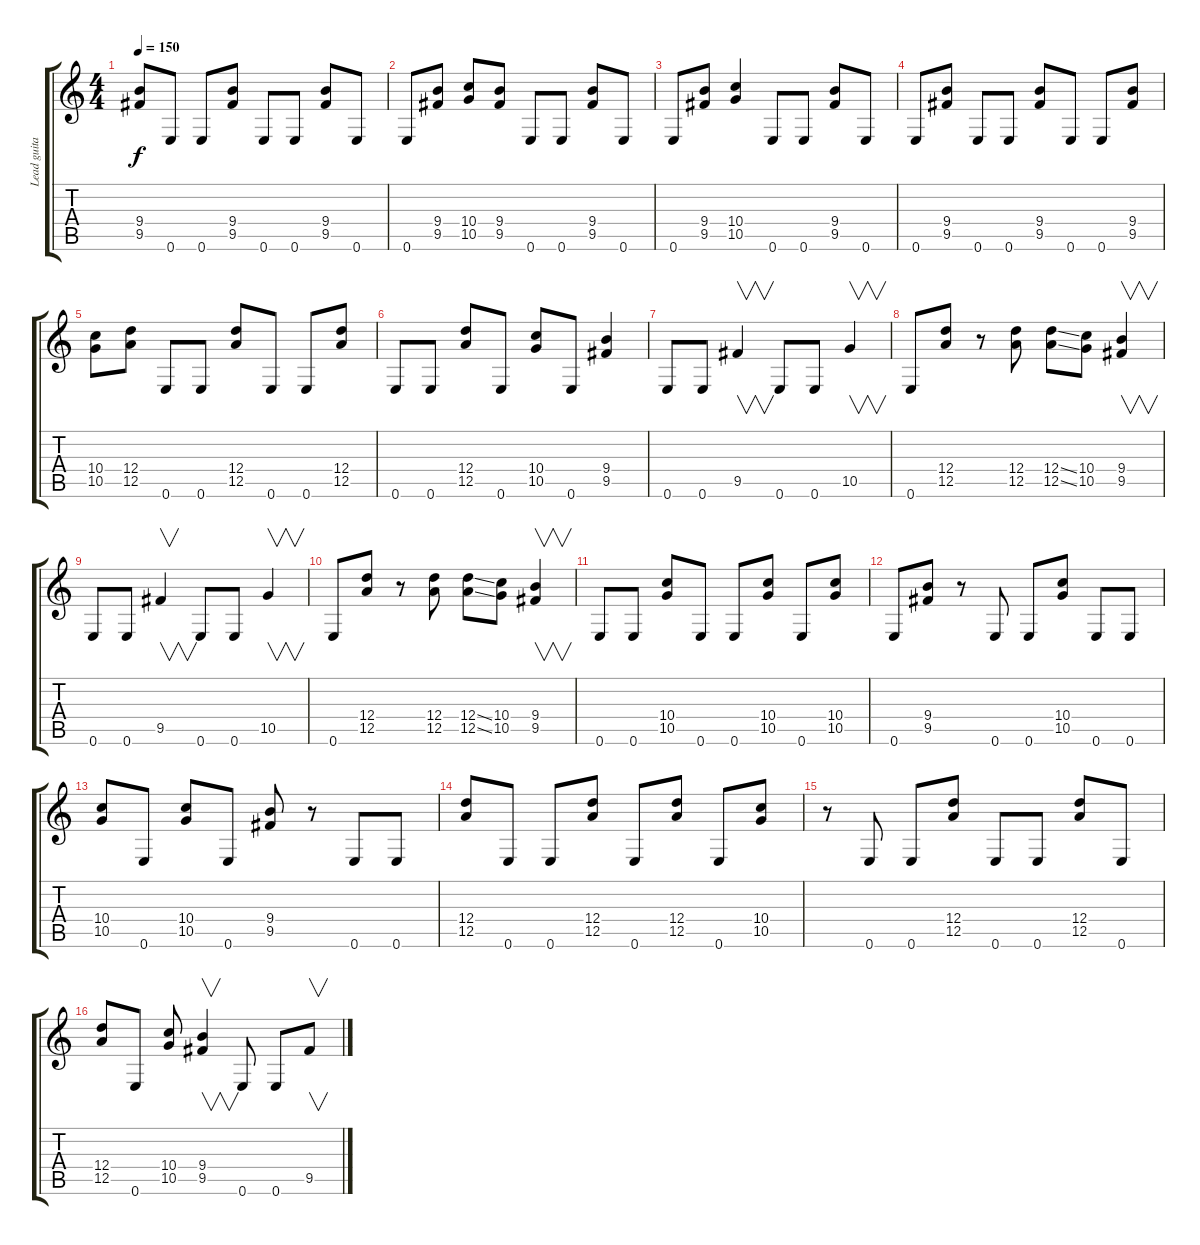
\track ("Lead guitar" "Lead guita") {instrument overdrivenguitar}
\staff {score tabs}
\tuning (E4 B3 G3 D3 A2 E2) {hide}
\ts (4 4)
\tempo 150
\clef g2
\ks c
(9.4 9.5).8{dy f} 0.6.8 0.6.8 (9.4 9.5).8 0.6.8 0.6.8 (9.4 9.5).8 0.6.8 |
0.6.8 (9.4 9.5).8 (10.4 10.5).8 (9.4 9.5).8 0.6.8 0.6.8 (9.4 9.5).8 0.6.8 |
0.6.8 (9.4 9.5).8 (10.4 10.5).4 0.6.8 0.6.8 (9.4 9.5).8 0.6.8 |
0.6.8 (9.4 9.5).8 0.6.8 0.6.8 (9.4 9.5).8 0.6.8 0.6.8 (9.4 9.5).8 |
(10.4 10.5).8 (12.4 12.5).8 0.6.8 0.6.8 (12.4 12.5).8 0.6.8 0.6.8 (12.4 12.5).8 |
0.6.8 0.6.8 (12.4 12.5).8 0.6.8 (10.4 10.5).8 0.6.8 (9.4 9.5).4 |
0.6.8 0.6.8 9.5.4{v} 0.6.8 0.6.8 10.5.4{v} |
0.6.8 (12.4 12.5).8 r.8 (12.4 12.5).8 (12.4{ss} 12.5{ss}).8 (10.4 10.5).8 (9.4 9.5).4{v} |
0.6.8 0.6.8 9.5.4{v} 0.6.8 0.6.8 10.5.4{v} |
0.6.8 (12.4 12.5).8 r.8 (12.4 12.5).8 (12.4{ss} 12.5{ss}).8 (10.4 10.5).8 (9.4 9.5).4{v} |
0.6.8 0.6.8 (10.4 10.5).8 0.6.8 0.6.8 (10.4 10.5).8 0.6.8 (10.4 10.5).8 |
0.6.8 (9.4 9.5).8 r.8 0.6.8 0.6.8 (10.4 10.5).8 0.6.8 0.6.8 |
(10.4 10.5).8 0.6.8 (10.4 10.5).8 0.6.8 (9.4 9.5).8 r.8 0.6.8 0.6.8 |
(12.4 12.5).8 0.6.8 0.6.8 (12.4 12.5).8 0.6.8 (12.4 12.5).8 0.6.8 (10.4 10.5).8 |
r.8 0.6.8 0.6.8 (12.4 12.5).8 0.6.8 0.6.8 (12.4 12.5).8 0.6.8 |
(12.4 12.5).8 0.6.8 (10.4 10.5).8 (9.4 9.5).4{v} 0.6.8 0.6.8 9.5.8{v}
